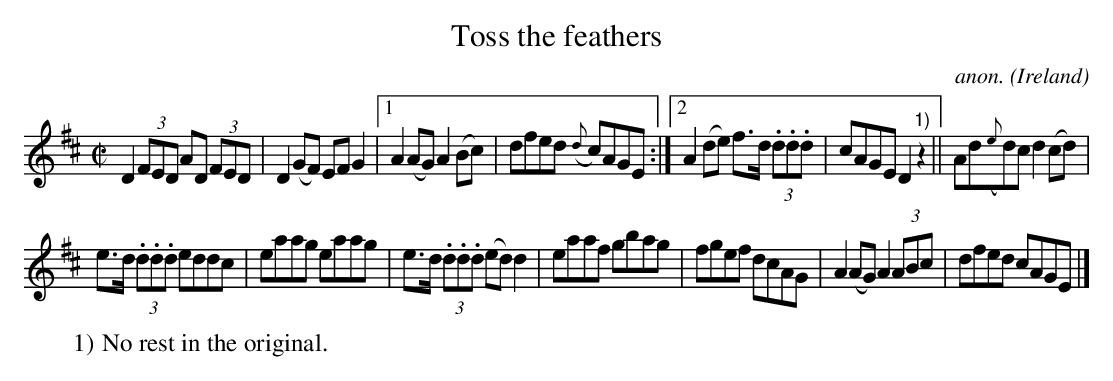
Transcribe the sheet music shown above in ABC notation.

X:1
T:Toss the feathers
C:anon.
O:Ireland
M:C|
L:1/8
K:D
D2(3FED AD (3FED|D2(GF) EFG2|[1 A2(AG) A2(Bc)|dfed ({d}c)AGE:|[2 A2 (de) f>d (3.d.d.d|cAGE D2 "^1)"z2||Ad({e}d)c d2(cd)|
e>d (3.d.d.d eddc|eaag eaag|e>d (3.d.d.d (ed)d2|eaaf gbag|fgef dcAG|A2(AG) A2(3ABc|dfed cAGE|]
W:1) No rest in the original.
